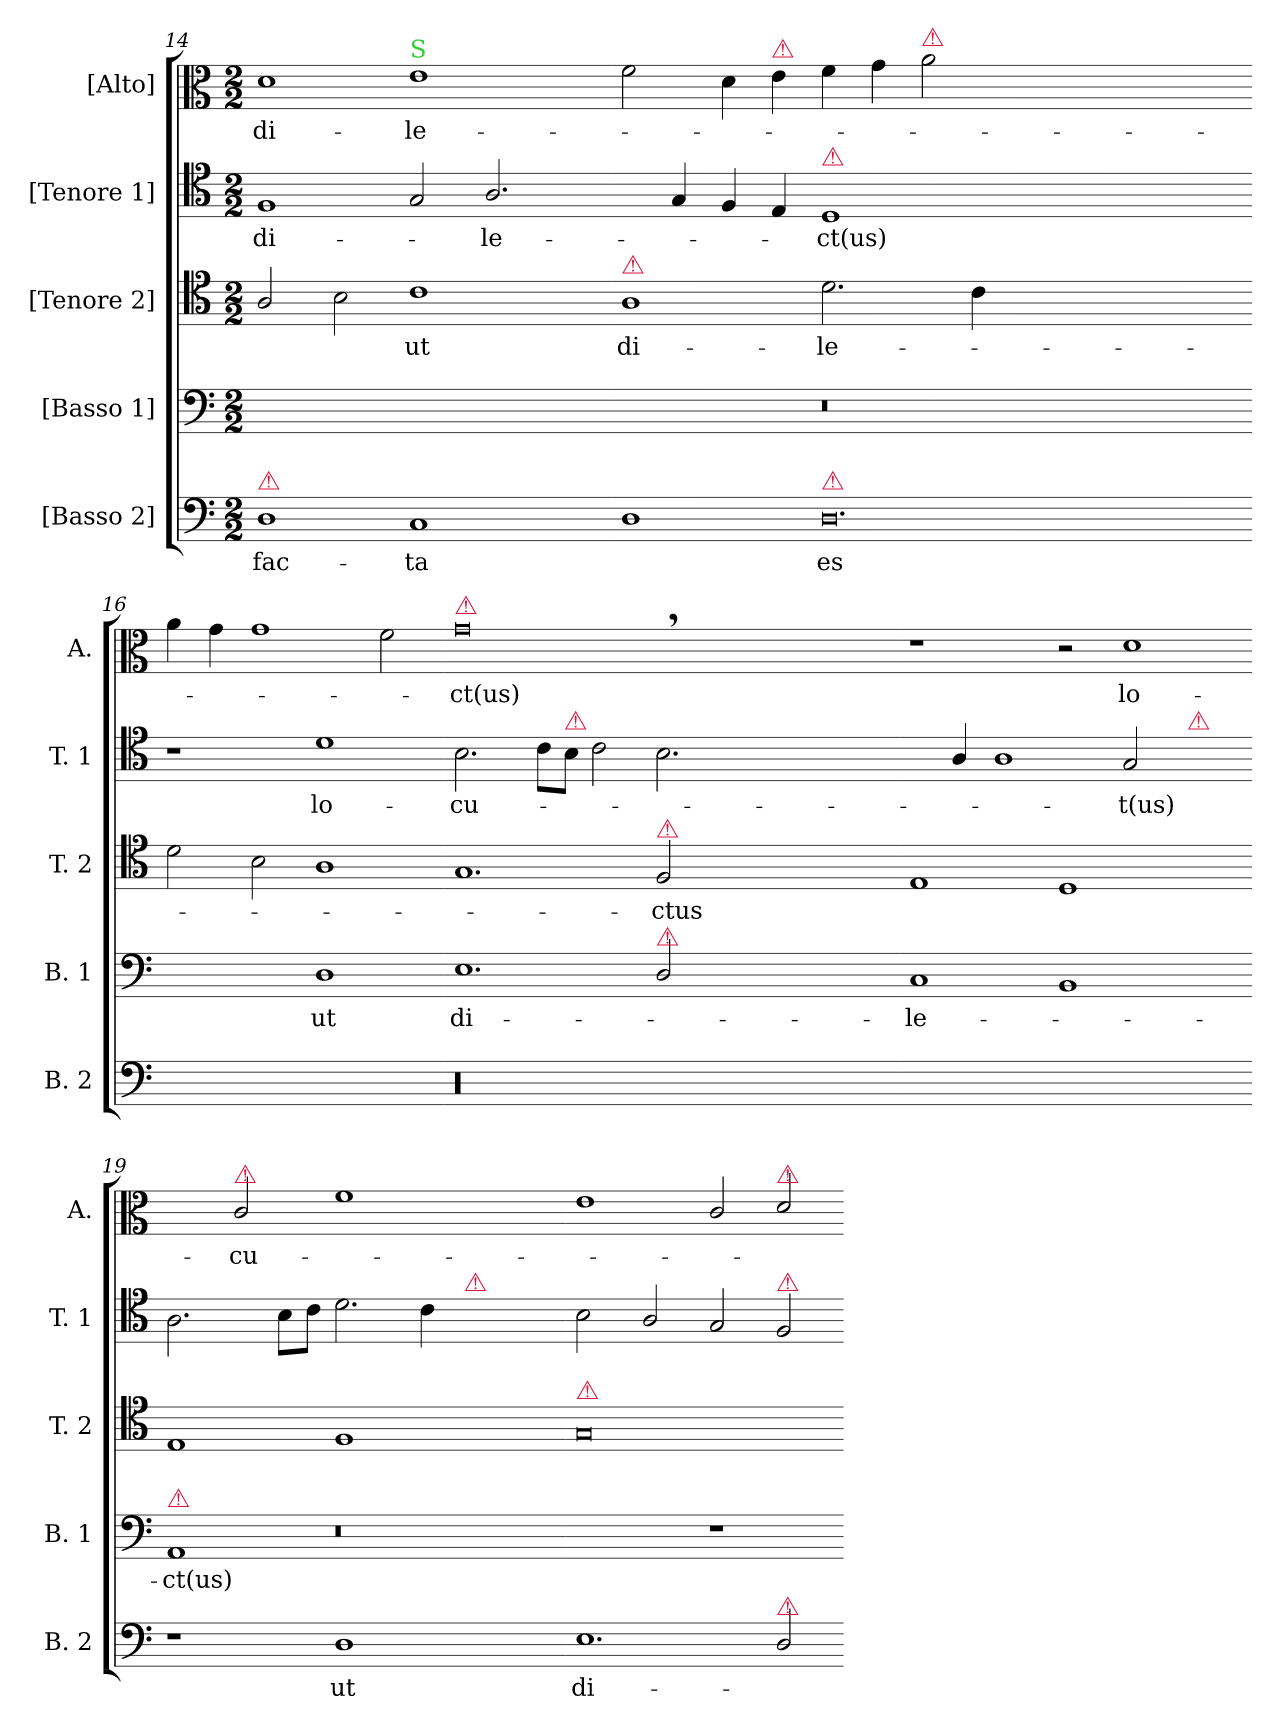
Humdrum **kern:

**kern	**text	**kern	**text	**kern	**text	**kern	**text	**kern	**text
*part5	*part5	*part4	*part4	*part3	*part3	*part2	*part2	*part1	*part1
*staff5	*staff5	*staff4	*staff4	*staff3	*staff3	*staff2	*staff2	*staff1	*staff1
*I"[Basso 2]	*	*I"[Basso 1]	*	*I"[Tenore 2]	*	*I"[Tenore 1]	*	*I"[Alto]	*
*I'B. 2	*	*I'B. 1	*	*I'T. 2	*	*I'T. 1	*	*I'A.	*
*clefF4	*	*clefF4	*	*clefC4	*	*clefC4	*	*clefC3	*
*k[]	*	*k[]	*	*k[]	*	*k[]	*	*k[]	*
*M2/2	*	*M2/2	*	*M2/2	*	*M2/2	*	*M2/2	*
=14	=14	=14	=14	=14	=14	=14	=14	=14	=14
!LO:TX:a:color=crimson:t=⚠	!	!	!	!	!	!	!	!	!
1D\	-fac-	0ryy	.	2A/	.	1F/	di-	1d\	di-
.	.	.	.	2B\	.	.	.	.	.
!	!	!	!	!	!	!	!	!LO:TX:a:color=limegreen:t=S	!
1C/	-ta	.	.	1c\	ut	2G/	.	1e\	-le-
.	.	.	.	.	.	2.A/	-le-	.	.
4ryy	.	4ryy	.	4ryy	.	.	.	4ryy	.
=15-	=15-	=15-	=15-	=15-	=15-	=15-	=15-	=15-	=15-
!	!	!	!	!LO:TX:a:color=crimson:t=⚠	!	!	!	!	!
1D\	.	1ryy	.	1A\	di-	4ryy	.	2f\	.
.	.	.	.	.	.	4G/	.	.	.
.	.	.	.	.	.	4F/	.	4d\	.
!	!	!	!	!	!	!	!	!LO:TX:a:color=crimson:t=⚠	!
.	.	.	.	.	.	4E/	.	4e\	.
!	!	!	!	!	!	!LO:TX:a:color=crimson:t=⚠	!	!	!
!LO:TX:a:color=crimson:t=⚠	!	!	!	!	!	!	!	!	!
0.D\	es	0r	.	2.d\	-le-	1D/	-ct(us)	4f\	.
.	.	.	.	.	.	.	.	4g\	.
!	!	!	!	!	!	!	!	!LO:TX:a:color=crimson:t=⚠	!
.	.	.	.	.	.	.	.	2a\	.
.	.	.	.	4c\	.	.	.	.	.
.	.	.	.	0ryy	.	0ryy	.	0ryy	.
.	.	1ryy	.	.	.	.	.	.	.
=16-	=16-	=16-	=16-	=16-	=16-	=16-	=16-	=16-	=16-
0ryy	.	1ryy	.	2d\	.	1r	.	4a!\	.
.	.	.	.	.	.	.	.	4g\	.
.	.	.	.	2B\	.	.	.	1g\	.
.	.	1D\	ut	1A\	.	1d\	lo-	.	.
.	.	.	.	.	.	.	.	2f\	.
=17-	=17-	=17-	=17-	=17-	=17-	=17-	=17-	=17-	=17-
!	!	!	!	!	!	!	!	!LO:TX:a:color=crimson:t=⚠	!
00r	.	1.E\	di-	1.G/	.	2.B\	-cu-	0g,<\	-ct(us)
.	.	.	.	.	.	8c\L	.	.	.
!	!	!	!	!	!	!LO:TX:a:color=crimson:t=⚠	!	!	!
.	.	.	.	.	.	8B\J	.	.	.
.	.	.	.	.	.	2c\	.	.	.
!	!	!	!	!LO:TX:a:color=crimson:t=⚠	!	!	!	!	!
!	!	!LO:TX:a:color=crimson:t=⚠	!	!	!	!	!	!	!
.	.	2D/	.	2F/	-ctus	2.B\	.	.	.
.	.	0ryy	.	0ryy	.	.	.	0ryy	.
.	.	.	.	.	.	1..ryy	.	.	.
=18-	=18-	=18-	=18-	=18-	=18-	=18-	=18-	=18-	=18-
0ryy	.	1C/	-le-	1E/	.	4ryy	.	1r	.
.	.	.	.	.	.	4A/	.	.	.
.	.	.	.	.	.	1A\	.	.	.
.	.	1BB/	.	1D/	.	.	.	2r	.
.	.	.	.	.	.	2G/	-t(us)	1d\	lo-
!	!	!	!	!	!	!LO:TX:a:color=crimson:t=⚠	!	!	!
2ryy	.	2ryy	.	2ryy	.	2ryy	.	.	.
=19-	=19-	=19-	=19-	=19-	=19-	=19-	=19-	=19-	=19-
!	!	!LO:TX:a:color=crimson:t=⚠	!	!	!	!	!	!	!
1r	.	1AA/	-ct(us)	1E/	.	2.A\	.	2ryy	.
!	!	!	!	!	!	!	!	!LO:TX:a:color=crimson:t=⚠	!
.	.	.	.	.	.	.	.	2c/	-cu-
.	.	.	.	.	.	8B\L	.	.	.
.	.	.	.	.	.	8c\J	.	.	.
1D\	ut	0r	.	1F/	.	2.d\	.	1f\	.
.	.	.	.	.	.	4c\	.	.	.
!	!	!	!	!	!	!LO:TX:a:color=crimson:t=⚠	!	!	!
1ryy	.	.	.	1ryy	.	1ryy	.	1ryy	.
=20-	=20-	=20-	=20-	=20-	=20-	=20-	=20-	=20-	=20-
!	!	!	!	!LO:TX:a:color=crimson:t=⚠	!	!	!	!	!
1.E\	di-	1ryy	.	0G/	.	2B\	.	1e\	.
.	.	.	.	.	.	2A/	.	.	.
.	.	1r	.	.	.	2G/	.	2c/	.
!	!	!	!	!	!	!	!	!LO:TX:a:color=crimson:t=⚠	!
!	!	!	!	!	!	!LO:TX:a:color=crimson:t=⚠	!	!	!
!LO:TX:a:color=crimson:t=⚠	!	!	!	!	!	!	!	!	!
2D/	.	.	.	.	.	2F/	.	2d/	.
=-	=-	=-	=-	=-	=-	=-	=-	=-	=-
*-	*-	*-	*-	*-	*-	*-	*-	*-	*-
